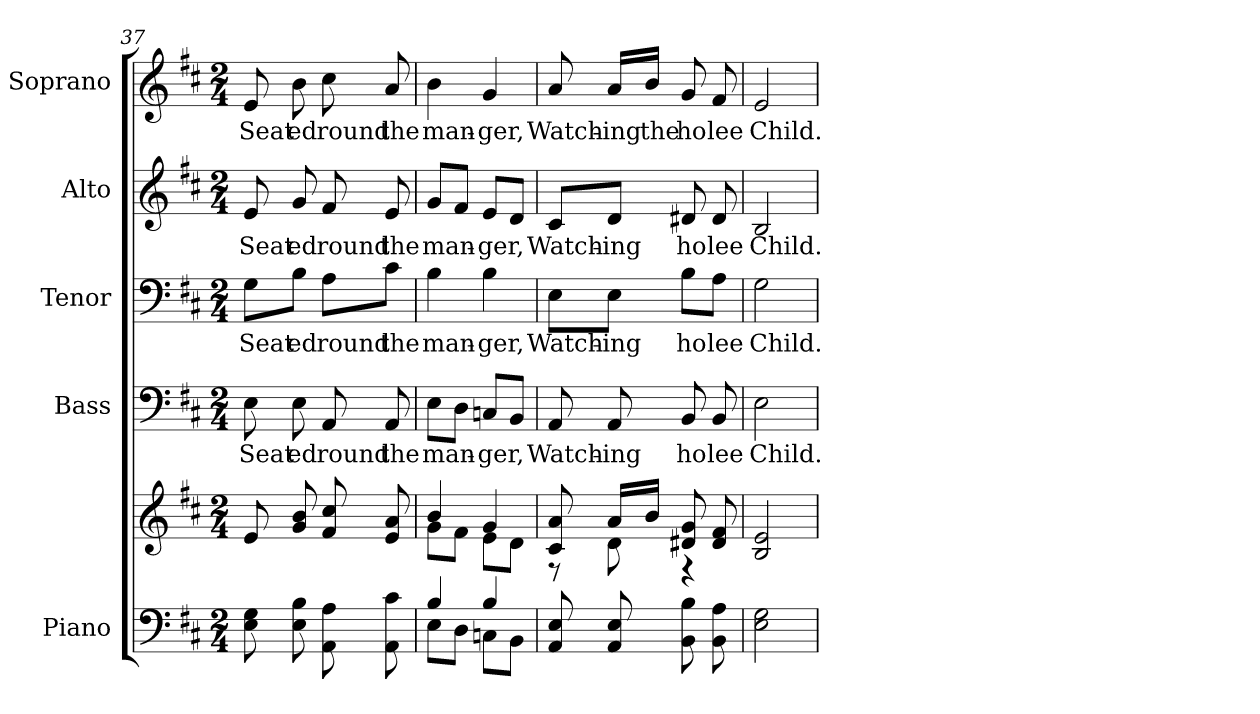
**kern	**kern	**kern	**text	**kern	**text	**kern	**text	**kern	**text
*part5	*part5	*part4	*part4	*part3	*part3	*part2	*part2	*part1	*part1
*staff6	*staff5	*staff4	*staff4	*staff3	*staff3	*staff2	*staff2	*staff1	*staff1
*I"Piano	*	*I"Bass	*	*I"Tenor	*	*I"Alto	*	*I"Soprano	*
*I'Pno.	*	*I'B.	*	*I'T.	*	*I'A.	*	*I'S.	*
!!LO:PB:g=z
*clefF4	*clefG2	*clefF4	*	*clefF4	*	*clefG2	*	*clefG2	*
*k[f#c#]	*k[f#c#]	*k[f#c#]	*	*k[f#c#]	*	*k[f#c#]	*	*k[f#c#]	*
*D:	*D:	*D:	*	*D:	*	*D:	*	*D:	*
*M2/4	*M2/4	*M2/4	*	*M2/4	*	*M2/4	*	*M2/4	*
=37	=37	=37	=37	=37	=37	=37	=37	=37	=37
!	!	!	!LO:LY:b:color=#000000	!	!	!	!	!	!
!	!	!	!	!	!LO:LY:b:color=#000000	!	!	!	!
!	!	!	!	!	!	!	!LO:LY:b:color=#000000	!	!
!	!	!	!	!	!	!	!	!	!LO:LY:b:color=#000000
8Ei\ 8Gi	8ei/	8Ei\	Seat	8Gi\L	Seat	8ei/	Seat	8ei/	Seat
!	!	!	!LO:LY:b:color=#000000	!	!	!	!	!	!
!	!	!	!	!	!LO:LY:b:color=#000000	!	!	!	!
!	!	!	!	!	!	!	!LO:LY:b:color=#000000	!	!
!	!	!	!	!	!	!	!	!	!LO:LY:b:color=#000000
8Ei\ 8Bi	8gi/ 8bi	8Ei\	ed	8Bi\J	ed	8gi/	ed	8bi\	ed
!	!	!	!LO:LY:b:color=#000000	!	!	!	!	!	!
!	!	!	!	!	!LO:LY:b:color=#000000	!	!	!	!
!	!	!	!	!	!	!	!LO:LY:b:color=#000000	!	!
!	!	!	!	!	!	!	!	!	!LO:LY:b:color=#000000
8AAi\ 8Ai	8f#i/ 8cc#i	8AAi/	round	8Ai\L	round	8f#i/	round	8cc#i\	round
!	!	!	!LO:LY:b:color=#000000	!	!	!	!	!	!
!	!	!	!	!	!LO:LY:b:color=#000000	!	!	!	!
!	!	!	!	!	!	!	!LO:LY:b:color=#000000	!	!
!	!	!	!	!	!	!	!	!	!LO:LY:b:color=#000000
8AAi\ 8c#i	8ei/ 8ai	8AAi/	the	8c#i\J	the	8ei/	the	8ai/	the
=38	=38	=38	=38	=38	=38	=38	=38	=38	=38
*^	*^	*	*	*	*	*	*	*	*
!	!	!	!	!	!LO:LY:b:color=#000000	!	!	!	!	!	!
!	!	!	!	!	!	!	!LO:LY:b:color=#000000	!	!	!	!
!	!	!	!	!	!	!	!	!	!LO:LY:b:color=#000000	!	!
!	!	!	!	!	!	!	!	!	!	!	!LO:LY:b:color=#000000
4Bi/	8Ei\L	4bi/	8gi\L	8Ei\L	man-	4Bi\	man-	8gi/L	man-	4bi\	man-
.	8Di\J	.	8f#i\J	8Di\J	.	.	.	8f#i/J	.	.	.
!	!	!	!	!	!LO:LY:b:color=#000000	!	!	!	!	!	!
!	!	!	!	!	!	!	!LO:LY:b:color=#000000	!	!	!	!
!	!	!	!	!	!	!	!	!	!LO:LY:b:color=#000000	!	!
!	!	!	!	!	!	!	!	!	!	!	!LO:LY:b:color=#000000
4Bi/	8Cni\L	4gi/	8ei\L	8Cni/L	-ger,	4Bi\	-ger,	8ei/L	-ger,	4gi/	-ger,
.	8BBi\J	.	8di\J	8BBi/J	.	.	.	8di/J	.	.	.
*v	*v	*	*	*	*	*	*	*	*	*	*
!!LO:PB:g=z
=39	=39	=39	=39	=39	=39	=39	=39	=39	=39	=39
*^	*	*	*	*	*	*	*	*	*	*
!	!	!	!	!	!LO:LY:b:color=#000000	!	!	!	!	!	!
*v	*v	*	*	*	*	*	*	*	*	*	*
*^	*	*	*	*	*	*	*	*	*	*
!	!	!	!	!	!	!	!LO:LY:b:color=#000000	!	!	!	!
*v	*v	*	*	*	*	*	*	*	*	*	*
*^	*	*	*	*	*	*	*	*	*	*
!	!	!	!	!	!	!	!	!	!LO:LY:b:color=#000000	!	!
*v	*v	*	*	*	*	*	*	*	*	*	*
*^	*	*	*	*	*	*	*	*	*	*
!	!	!	!	!	!	!	!	!	!	!	!LO:LY:b:color=#000000
*v	*v	*	*	*	*	*	*	*	*	*	*
8AAi/ 8Ei	8c#i/ 8ai	8r	8AAi/	Watch-	8Ei\L	Watch-	8c#i/L	Watch-	8ai/	Watch-
!	!	!	!	!LO:LY:b:color=#000000	!	!	!	!	!	!
!	!	!	!	!	!	!LO:LY:b:color=#000000	!	!	!	!
!	!	!	!	!	!	!	!	!LO:LY:b:color=#000000	!	!
!	!	!	!	!	!	!	!	!	!	!LO:LY:b:color=#000000
8AAi/ 8Ei	16ai/LL	8di\	8AAi/	-ing	8Ei\J	-ing	8di/J	-ing	16ai/LL	-ing
!	!	!	!	!	!	!	!	!	!	!LO:LY:b:color=#000000
.	16bi/JJ	.	.	.	.	.	.	.	16bi/JJ	the
!	!	!	!	!LO:LY:b:color=#000000	!	!	!	!	!	!
!	!	!	!	!	!	!LO:LY:b:color=#000000	!	!	!	!
!	!	!	!	!	!	!	!	!LO:LY:b:color=#000000	!	!
!	!	!	!	!	!	!	!	!	!	!LO:LY:b:color=#000000
8BBi\ 8Bi	8d#Xi/ 8gi	4r	8BBi/	ho	8Bi\L	ho	8d#Xi/	ho	8gi/	ho
!	!	!	!	!LO:LY:b:color=#000000	!	!	!	!	!	!
!	!	!	!	!	!	!LO:LY:b:color=#000000	!	!	!	!
!	!	!	!	!	!	!	!	!LO:LY:b:color=#000000	!	!
!	!	!	!	!	!	!	!	!	!	!LO:LY:b:color=#000000
8BBi\ 8Ai	8d#i/ 8f#i	.	8BBi/	lee	8Ai\J	lee	8d#i/	lee	8f#i/	lee
*	*v	*v	*	*	*	*	*	*	*	*
=40	=40	=40	=40	=40	=40	=40	=40	=40	=40
!	!	!	!LO:LY:b:color=#000000	!	!	!	!	!	!
!	!	!	!	!	!LO:LY:b:color=#000000	!	!	!	!
!	!	!	!	!	!	!	!LO:LY:b:color=#000000	!	!
!	!	!	!	!	!	!	!	!	!LO:LY:b:color=#000000
2Ei\ 2Gi	2Bi/ 2ei	2Ei\	Child.	2Gi\	Child.	2Bi/	Child.	2ei/	Child.
=	=	=	=	=	=	=	=	=	=
*-	*-	*-	*-	*-	*-	*-	*-	*-	*-
